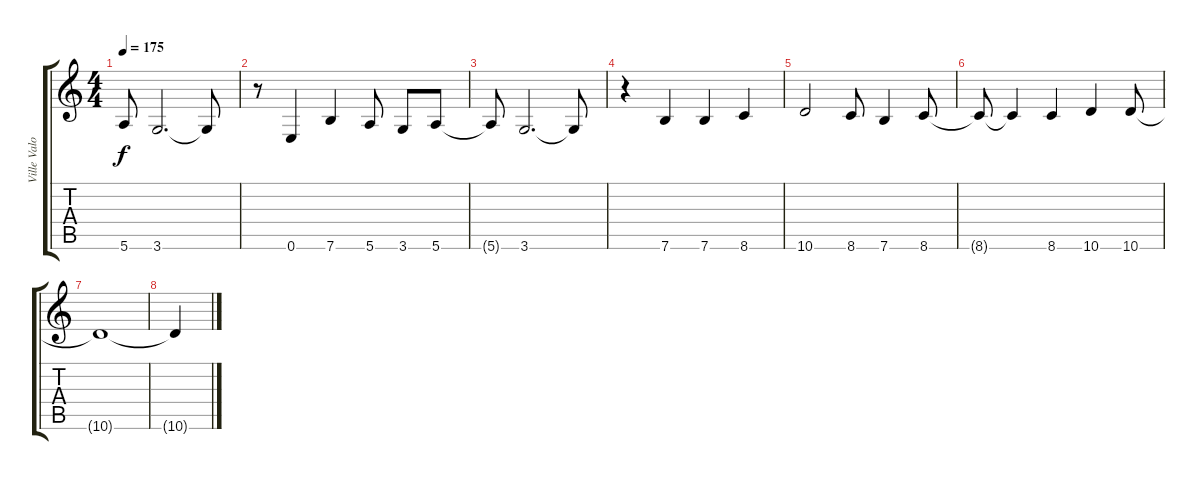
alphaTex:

\track ("Ville Valo" "Ville Valo") {instrument acousticguitarsteel}
\staff {score tabs}
\tuning (E4 B3 G3 D3 A2 E2) {hide}
\ts (4 4)
\tempo 175
\clef g2
\ks c
5.6{t}.8{dy f} 3.6.2{d} 3.6{t}.8 |
r.8 0.6.4 7.6.4 5.6.8 3.6.8 5.6.8 |
5.6{t}.8 3.6.2{d} 3.6{t}.8 |
r.4 7.6.4 7.6.4 8.6.4 |
10.6.2 8.6.8 7.6.4 8.6.8 |
8.6{t}.8 8.6{t}.4 8.6.4 10.6.4 10.6.8 |
10.6{t}.1 |
10.6{t}.4
